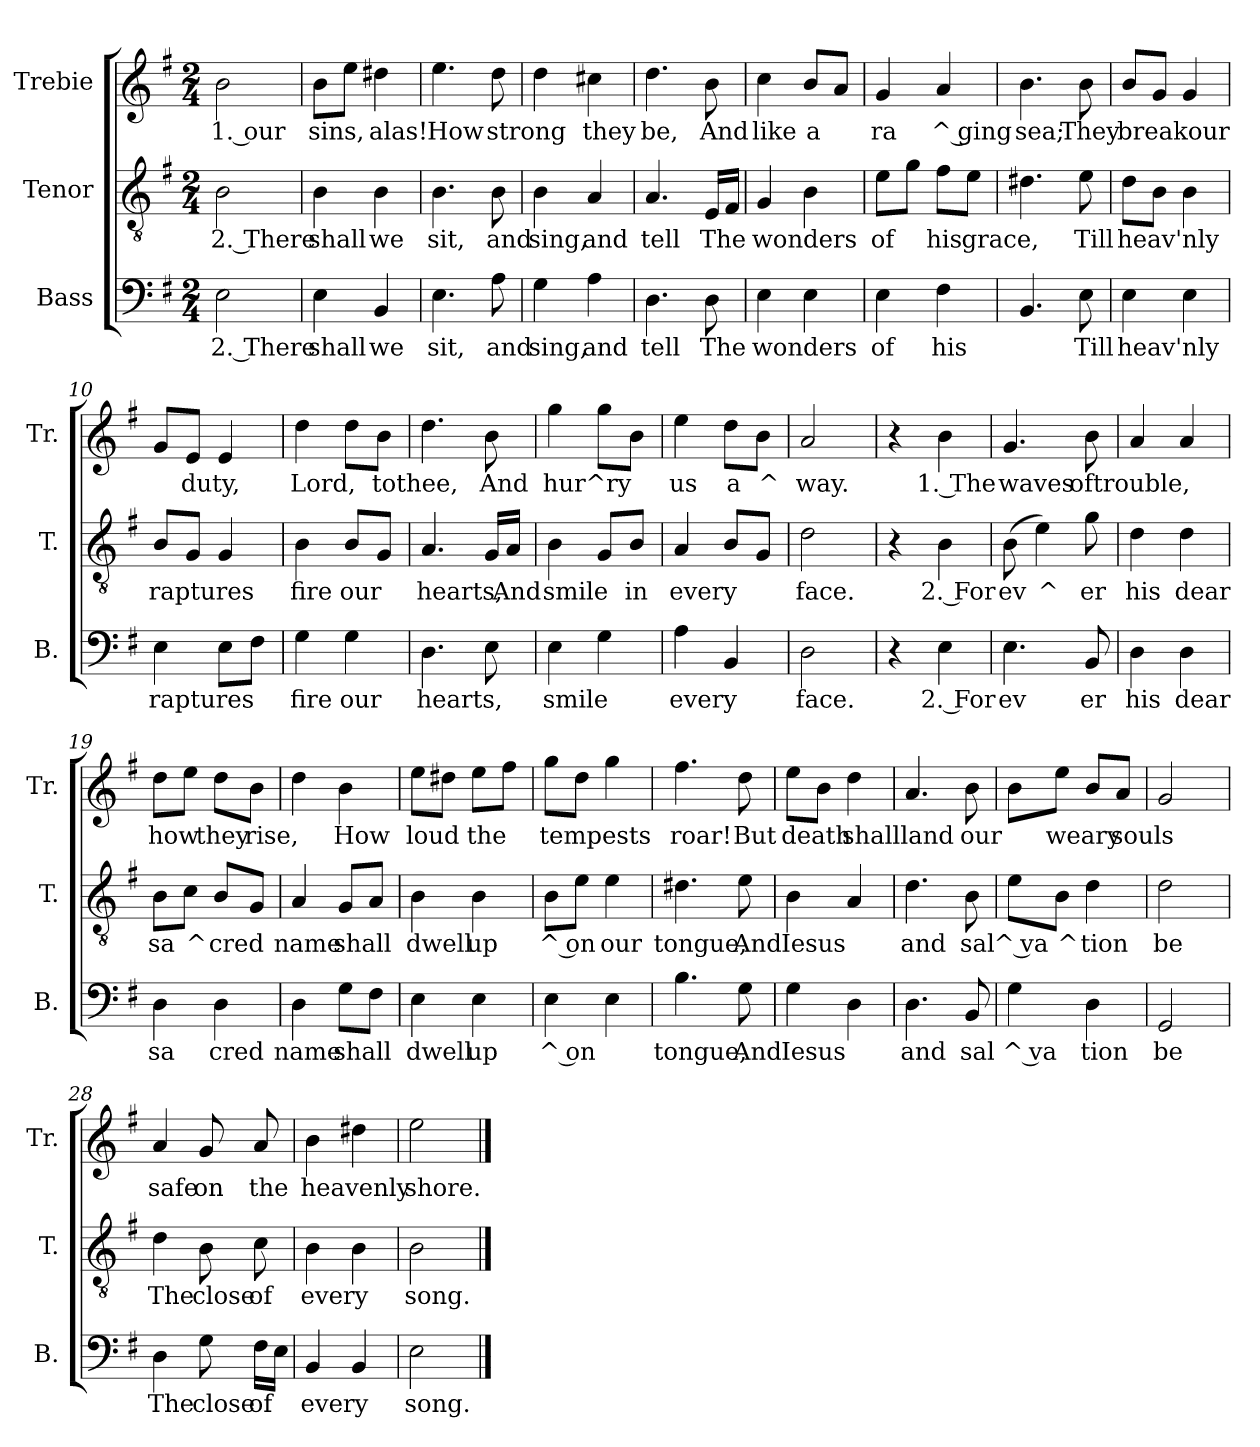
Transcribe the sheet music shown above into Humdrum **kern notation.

**kern	**text	**kern	**text	**kern	**text
*part3	*part3	*part2	*part2	*part1	*part1
*staff3	*staff3	*staff2	*staff2	*staff1	*staff1
*I"Bass	*	*I"Tenor	*	*I"Trebie	*
*I'B.	*	*I'T.	*	*I'Tr.	*
*clefF4	*	*clefGv2	*	*clefG2	*
*k[f#]	*	*k[f#]	*	*k[f#]	*
*G:	*	*G:	*	*G:	*
*M2/4	*	*M2/4	*	*M2/4	*
=1	=1	=1	=1	=1	=1
!LO:N:head=open	!LO:LY:a:rj	!LO:N:head=open	!LO:LY:b:rj	!LO:N:head=open	!LO:LY:b:rj
2E\	2. There	2B\	2. There	2b\	1. our
=2	=2	=2	=2	=2	=2
!LO:N:head=solid	!LO:LY:a	!LO:N:head=solid	!LO:LY:b	!LO:N:head=solid	!LO:LY:b
4E\	shall	4B\	shall	8b\L	sins,
!	!	!	!	!LO:N:head=solid	!
.	.	.	.	8ee\J	.
!LO:N:head=solid	!LO:LY:a	!LO:N:head=solid	!LO:LY:b	!	!LO:LY:b
4BB/	we	4B\	we	4dd#X\	alas!
=3	=3	=3	=3	=3	=3
!LO:N:head=solid	!LO:LY:a:rj	!LO:N:head=solid	!LO:LY:b:rj	!LO:N:head=solid	!LO:LY:b
4.E\	sit,	4.B\	sit,	4.ee\	How
!	!LO:LY:a	!LO:N:head=solid	!LO:LY:b	!	!LO:LY:b
8A\	and	8B\	and	8dd\	strong
=4	=4	=4	=4	=4	=4
!LO:N:head=solid	!LO:LY:a	!LO:N:head=solid	!LO:LY:b	!	!
4G\	sing,	4B\	sing,	4dd\	.
!	!LO:LY:a	!	!LO:LY:b	!LO:N:head=solid	!LO:LY:b
4A\	and	4A/	and	4cc#X\	they
=5	=5	=5	=5	=5	=5
!	!LO:LY:a	!	!LO:LY:b	!	!LO:LY:b
4.D\	tell	4.A/	tell	4.dd>\	be,
!	!LO:LY:a	!LO:N:head=solid	!LO:LY:b	!LO:N:head=solid	!LO:LY:b
8D\	The	16E/LL	The	8b\	And
!	!	!LO:N:head=solid	!	!	!
.	.	16F#/JJ	.	.	.
=6	=6	=6	=6	=6	=6
!LO:N:head=solid	!LO:LY:a	!LO:N:head=solid	!LO:LY:b	!LO:N:head=solid	!LO:LY:b
4E\	wonders	4G/	wonders	4cc\	like
!LO:N:head=solid	!	!LO:N:head=solid	!	!LO:N:head=solid	!LO:LY:b
4E\	.	4B\	.	8b/L	a
.	.	.	.	8a/J	.
=7	=7	=7	=7	=7	=7
!LO:N:head=solid	!LO:LY:a	!LO:N:head=solid	!LO:LY:b	!LO:N:head=solid	!LO:LY:b
4E\	of	8e\L	of	4g/	ra
!	!	!LO:N:head=solid	!	!	!
.	.	8g\J	.	.	.
!LO:N:head=solid	!LO:LY:a	!LO:N:head=solid	!LO:LY:b	!	!LO:LY:b:rj
4F#\	his	8f#\L	his	4a/	^ ging
!	!	!LO:N:head=solid	!LO:LY:b	!	!
.	.	8e\J	grace,	.	.
=8	=8	=8	=8	=8	=8
!LO:N:head=solid	!	!	!	!LO:N:head=solid	!LO:LY:b
4.BB/	.	4.d#X\	.	4.b\	sea;
!LO:N:head=solid	!LO:LY:a	!LO:N:head=solid	!LO:LY:b	!LO:N:head=solid	!LO:LY:b
8E\	Till	8e\	Till	8b\	They
=9	=9	=9	=9	=9	=9
!LO:N:head=solid	!LO:LY:a	!	!LO:LY:b	!LO:N:head=solid	!LO:LY:b
4E\	heav'nly	8d\L	heav'nly	8b/L	breakour
!	!	!LO:N:head=solid	!	!LO:N:head=solid	!
.	.	8B\J	.	8g/J	.
!LO:N:head=solid	!	!LO:N:head=solid	!	!LO:N:head=solid	!
4E\	.	4B\	.	4g</	.
=10	=10	=10	=10	=10	=10
!LO:N:head=solid	!LO:LY:a	!LO:N:head=solid	!LO:LY:b	!LO:N:head=solid	!
4E\	raptures	8B/L	raptures	8g/L	.
!	!	!LO:N:head=solid	!	!LO:N:head=solid	!LO:LY:b
.	.	8G/J	.	8e/J	duty,
!LO:N:head=solid	!	!LO:N:head=solid	!	!LO:N:head=solid	!
8E\L	.	4G/	.	4e/	.
!LO:N:head=solid	!	!	!	!	!
8F#\J	.	.	.	.	.
=11	=11	=11	=11	=11	=11
!LO:N:head=solid	!LO:LY:a	!LO:N:head=solid	!LO:LY:b	!	!LO:LY:b
4G\	fire	4B\	fire	4dd\	Lord,
!LO:N:head=solid	!LO:LY:a	!LO:N:head=solid	!LO:LY:b	!	!
4G\	our	8B/L	our	8dd\L	.
!	!	!LO:N:head=solid	!	!LO:N:head=solid	!LO:LY:b
.	.	8G/J	.	8b\J	tothee,
=12	=12	=12	=12	=12	=12
!	!LO:LY:a	!	!LO:LY:b	!	!
4.D\	hearts,	4.A/	hearts,	4.dd\	.
!LO:N:head=solid	!	!LO:N:head=solid	!	!LO:N:head=solid	!LO:LY:b
8E\	.	16G/LL	.	8b\	And
!	!	!	!LO:LY:b	!	!
.	.	16A/JJ	And	.	.
=13	=13	=13	=13	=13	=13
!LO:N:head=solid	!LO:LY:a	!LO:N:head=solid	!LO:LY:b	!LO:N:head=solid	!LO:LY:b
4E\	smile	4B\	smile	4gg\	hur^ry
!LO:N:head=solid	!	!LO:N:head=solid	!	!LO:N:head=solid	!
4G\	.	8G/L	.	8gg\L	.
!	!	!LO:N:head=solid	!LO:LY:b	!LO:N:head=solid	!
.	.	8B/J	in	8b\J	.
=14	=14	=14	=14	=14	=14
!	!LO:LY:a	!	!LO:LY:b	!LO:N:head=solid	!LO:LY:b
4A\	every	4A/	every	4ee\	us
!LO:N:head=solid	!	!LO:N:head=solid	!	!	!LO:LY:b
4BB/	.	8B/L	.	8dd\L	a
!	!	!LO:N:head=solid	!	!LO:N:head=solid	!LO:LY:b
.	.	8G/J	.	8b>\J	^
=15	=15	=15	=15	=15	=15
!	!LO:LY:a	!	!LO:LY:b	!	!LO:LY:b
2D\	face.	2d\	face.	2a</	way.
!!LO:LB:g=z
=16	=16	=16	=16	=16	=16
4r	.	4r	.	4r	.
!LO:N:head=solid	!LO:LY:a:rj	!LO:N:head=solid	!LO:LY:b:rj	!LO:N:head=solid	!LO:LY:b:rj
4E\	2. For	4B\	2. For	4b\	1. The
=17	=17	=17	=17	=17	=17
!LO:N:head=solid	!LO:LY:a	!LO:N:head=solid	!LO:LY:b	!LO:N:head=solid	!LO:LY:b
4.E\	ev	(>8B\	ev	4.g/	waves
!	!	!LO:N:head=solid	!LO:LY:b	!	!
.	.	4e\)	^	.	.
!LO:N:head=solid	!LO:LY:a	!LO:N:head=solid	!LO:LY:b	!LO:N:head=solid	!LO:LY:b
8BB/	er	8g\	er	8b\	oftrouble,
=18	=18	=18	=18	=18	=18
!	!LO:LY:a	!	!LO:LY:b	!	!
4D\	his	4d\	his	4a/	.
!	!LO:LY:a	!	!LO:LY:b	!	!
4D\	dear	4d\	dear	4a/	.
=19	=19	=19	=19	=19	=19
!	!LO:LY:a	!LO:N:head=solid	!LO:LY:b	!	!LO:LY:b
4D\	sa	8B\L	sa	8dd\L	how
!	!	!LO:N:head=solid	!LO:LY:b	!LO:N:head=solid	!
.	.	8c\J	^	8ee\J	.
!	!LO:LY:a	!LO:N:head=solid	!LO:LY:b	!	!LO:LY:b
4D\	cred	8B/L	cred	8dd\L	they
!	!	!LO:N:head=solid	!	!LO:N:head=solid	!LO:LY:b
.	.	8G/J	.	8b\J	rise,
=20	=20	=20	=20	=20	=20
!	!LO:LY:a	!	!LO:LY:b	!	!
4D\	name	4A/	name	4dd\	.
!LO:N:head=solid	!LO:LY:a	!LO:N:head=solid	!LO:LY:b	!LO:N:head=solid	!LO:LY:b
8G\L	shall	8G/L	shall	4b\	How
!LO:N:head=solid	!	!	!	!	!
8F#\J	.	8A/J	.	.	.
=21	=21	=21	=21	=21	=21
!LO:N:head=solid	!LO:LY:a	!LO:N:head=solid	!LO:LY:b	!LO:N:head=solid	!LO:LY:b
4E\	dwell	4B\	dwell	8ee\L	loud
.	.	.	.	8dd#X\J	.
!LO:N:head=solid	!LO:LY:a	!LO:N:head=solid	!LO:LY:b	!LO:N:head=solid	!LO:LY:b
4E\	up	4B\	up	8ee\L	the
!	!	!	!	!LO:N:head=solid	!
.	.	.	.	8ff#\J	.
=22	=22	=22	=22	=22	=22
!LO:N:head=solid	!LO:LY:a:rj	!LO:N:head=solid	!LO:LY:b:rj	!LO:N:head=solid	!LO:LY:b
4E\	^ on	8B\L	^ on	8gg\L	tempests
!	!	!LO:N:head=solid	!	!	!
.	.	8e\J	.	8dd\J	.
!LO:N:head=solid	!	!LO:N:head=solid	!LO:LY:b	!LO:N:head=solid	!
4E\	.	4e\	our	4gg\	.
=23	=23	=23	=23	=23	=23
!LO:N:head=solid	!LO:LY:a	!	!LO:LY:b	!LO:N:head=solid	!LO:LY:b
4.B\	tongue,	4.d#X\	tongue,	4.ff#\	roar!
!LO:N:head=solid	!LO:LY:a	!LO:N:head=solid	!LO:LY:b	!	!LO:LY:b
8G\	And	8e\	And	8dd\	But
=24	=24	=24	=24	=24	=24
!LO:N:head=solid	!LO:LY:a	!LO:N:head=solid	!LO:LY:b	!LO:N:head=solid	!LO:LY:b
4G\	Iesus	4B\	Iesus	8ee\L	death
!	!	!	!	!LO:N:head=solid	!
.	.	.	.	8b\J	.
!	!	!	!	!	!LO:LY:b
4D\	.	4A/	.	4dd\	shall
=25	=25	=25	=25	=25	=25
!	!LO:LY:a	!	!LO:LY:b	!	!LO:LY:b
4.D\	and	4.d\	and	4.a/	land
!LO:N:head=solid	!LO:LY:a	!LO:N:head=solid	!LO:LY:b	!LO:N:head=solid	!LO:LY:b
8BB/	sal	8B\	sal	8b\	our
=26	=26	=26	=26	=26	=26
!LO:N:head=solid	!LO:LY:a:rj	!LO:N:head=solid	!LO:LY:b:rj	!LO:N:head=solid	!
4G\	^ va	8e\L	^ va	8b\L	.
!	!	!LO:N:head=solid	!LO:LY:b	!LO:N:head=solid	!LO:LY:b
.	.	8B\J	^	8ee\J	weary
!	!LO:LY:a	!	!LO:LY:b	!LO:N:head=solid	!
4D\	tion	4d\	tion	8b/L	.
!	!	!	!	!	!LO:LY:b
.	.	.	.	8a/J	souls
=27	=27	=27	=27	=27	=27
!	!LO:LY:a	!	!LO:LY:b	!	!
2GG/	be	2d\	be	2g/	.
=28	=28	=28	=28	=28	=28
!	!LO:LY:a	!	!LO:LY:b	!	!LO:LY:b
4D\	The	4d\	The	4a/	safe
!LO:N:head=solid	!LO:LY:a	!LO:N:head=solid	!LO:LY:b	!LO:N:head=solid	!LO:LY:b
8G\	close	8B\	close	8g/	on
!LO:N:head=solid	!LO:LY:a	!LO:N:head=solid	!LO:LY:b	!	!LO:LY:b
16F#\LL	of	8c\	of	8a/	the
!LO:N:head=solid	!	!	!	!	!
16E\JJ	.	.	.	.	.
=29	=29	=29	=29	=29	=29
!LO:N:head=solid	!LO:LY:a	!LO:N:head=solid	!LO:LY:b	!LO:N:head=solid	!LO:LY:b
4BB/	every	4B\	every	4b\	heavenly
!LO:N:head=solid	!	!LO:N:head=solid	!	!	!
4BB/	.	4B\	.	4dd#X\	.
=30	=30	=30	=30	=30	=30
!LO:N:head=open	!LO:LY:a	!LO:N:head=open	!LO:LY:b	!LO:N:head=open	!LO:LY:b
2E\	song.	2B\	song.	2ee\	shore.
==	==	==	==	==	==
*-	*-	*-	*-	*-	*-
